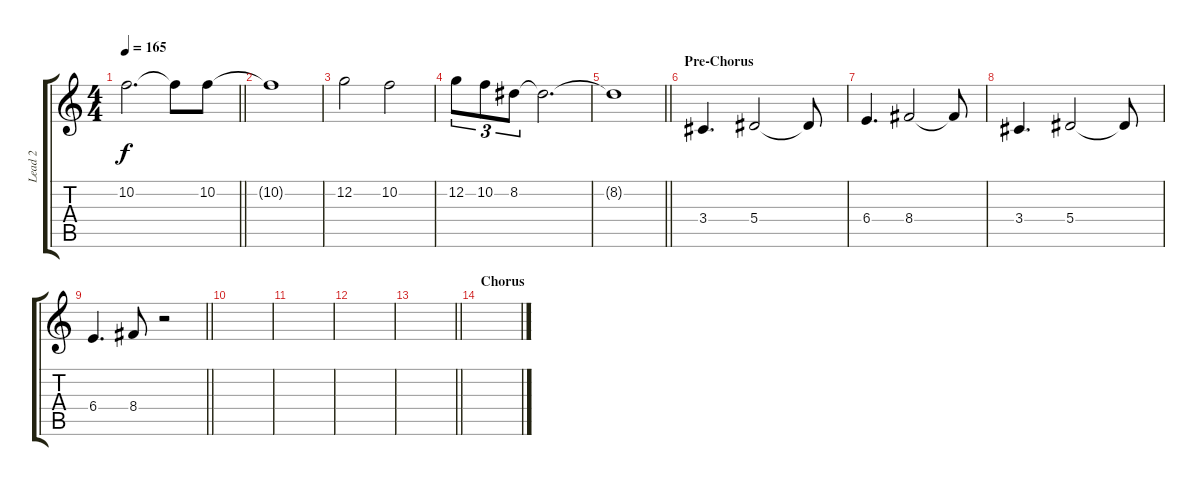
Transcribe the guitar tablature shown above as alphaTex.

\track ("Lead 2" "Lead 2") {instrument distortionguitar}
\staff {score tabs}
\tuning (C4 G3 Eb3 Bb2 F2 C2) {hide}
\ts (4 4)
\tempo 165
\clef g2
\barLineRight lightlight
\ks c
10.2{t}.2{d dy f} 10.2{t}.8 10.2.8 |
10.2{t}.1 |
12.2.2 10.2.2 |
12.2.8{tu (3 2)} 10.2.8{tu (3 2)} 8.2.8{tu (3 2)} 8.2{t}.2{d} |
\barLineRight lightlight
8.2{t}.1 |
\section ("" "Pre-Chorus")
3.4.4{d} 5.4.2 5.4{t}.8 |
6.4.4{d} 8.4.2 8.4{t}.8 |
3.4.4{d} 5.4.2 5.4{t}.8 |
\barLineRight lightlight
6.4.4{d} 8.4.8 r.2 |
|
|
|
\barLineRight lightlight
|
\section ("" "Chorus")
